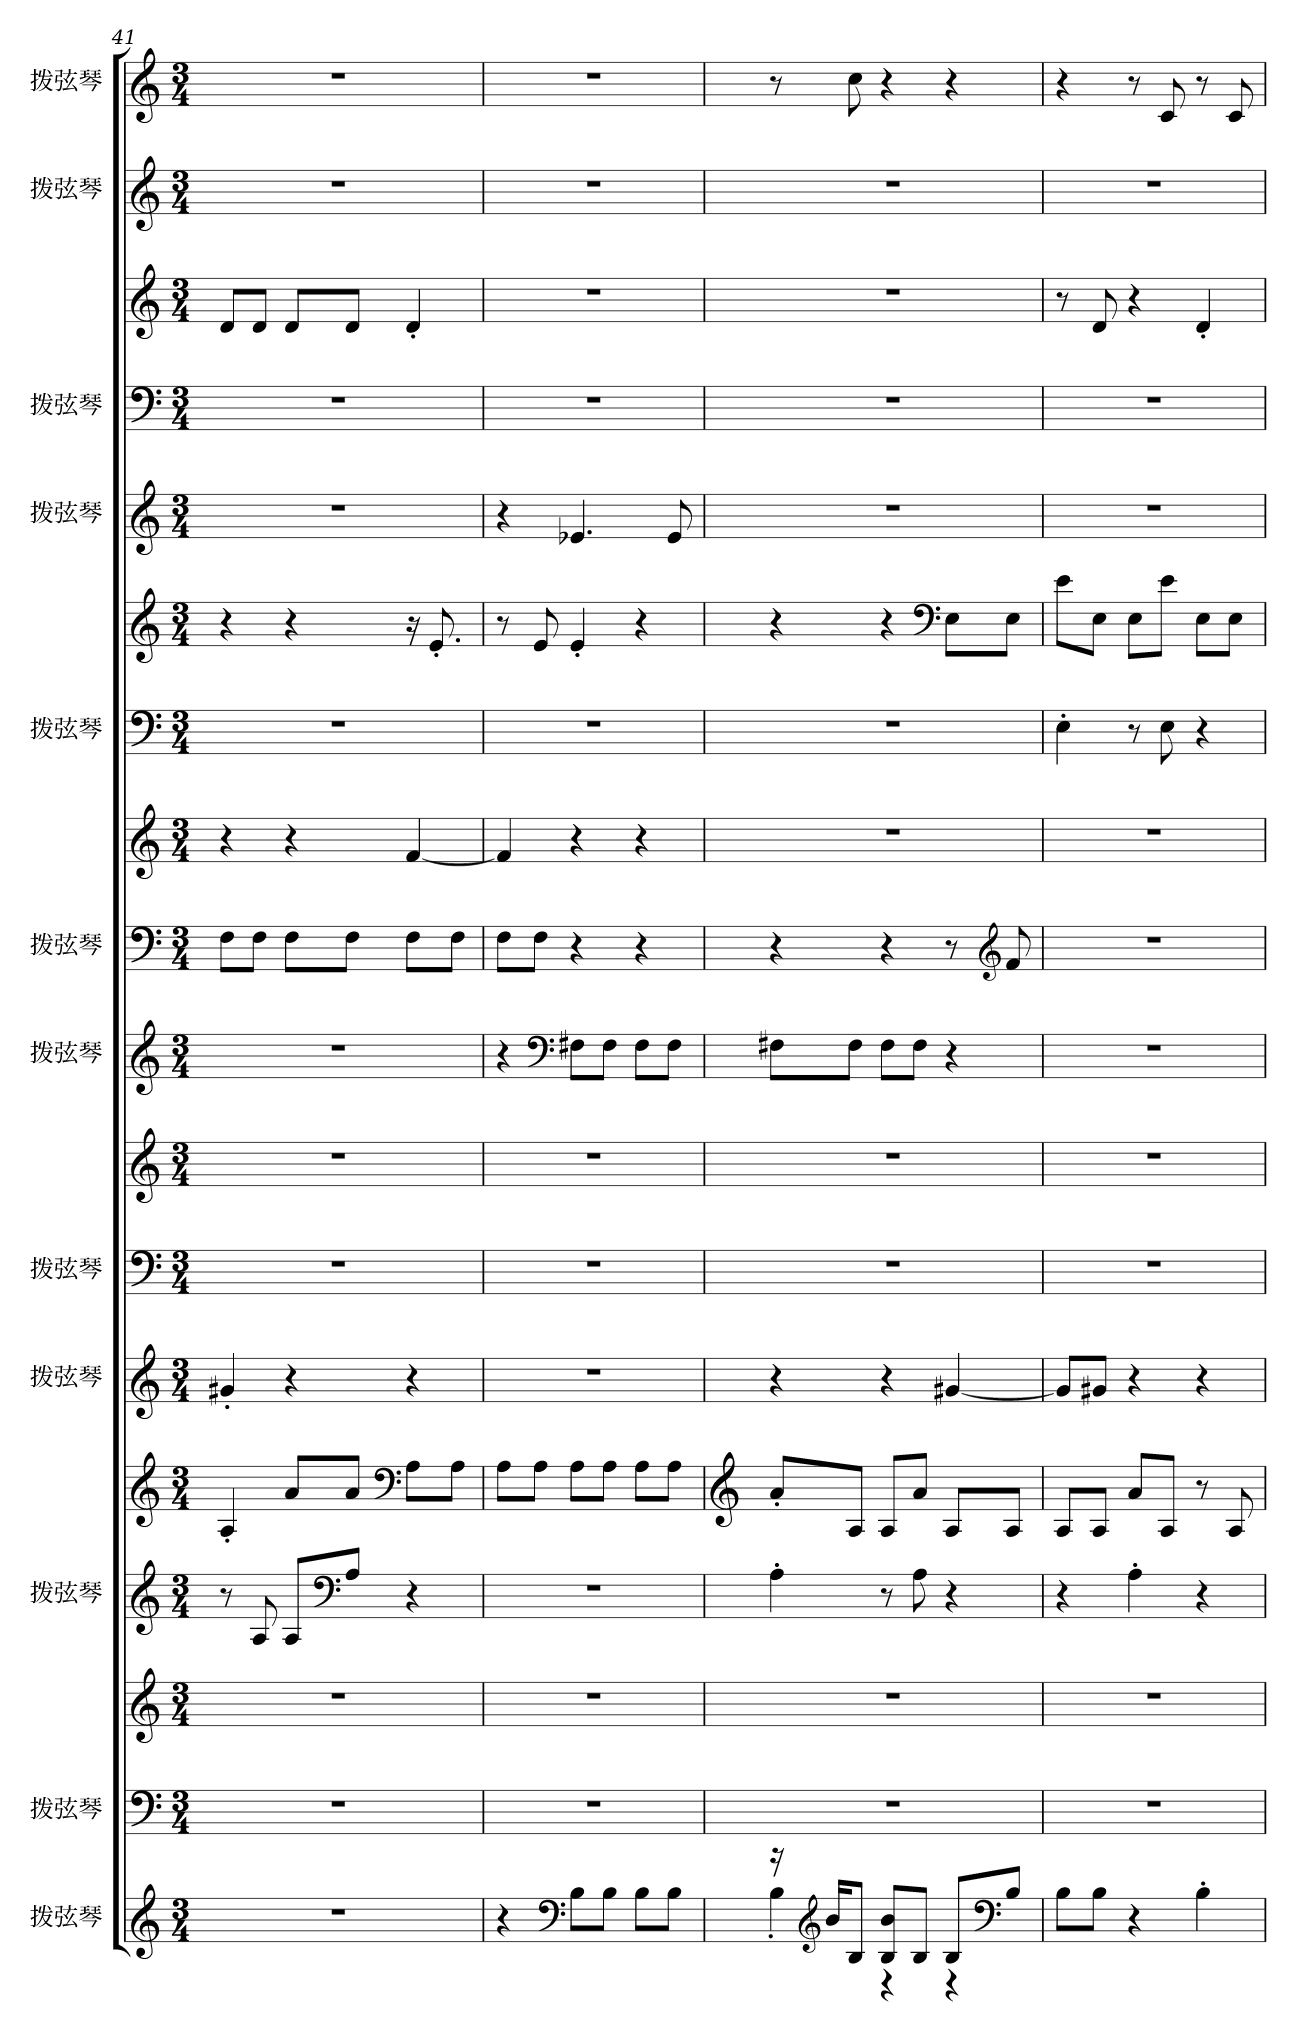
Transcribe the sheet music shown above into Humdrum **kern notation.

**kern	**kern	**kern	**kern	**kern	**kern	**kern	**kern	**kern	**kern	**kern	**kern	**kern	**kern	**kern	**kern	**kern	**kern
*part12	*part11	*part11	*part10	*part10	*part9	*part8	*part8	*part7	*part6	*part6	*part5	*part5	*part4	*part3	*part3	*part2	*part1
*staff18	*staff17	*staff16	*staff15	*staff14	*staff13	*staff12	*staff11	*staff10	*staff9	*staff8	*staff7	*staff6	*staff5	*staff4	*staff3	*staff2	*staff1
*I"拨弦琴	*I"拨弦琴	*	*I"拨弦琴	*	*I"拨弦琴	*I"拨弦琴	*	*I"拨弦琴	*I"拨弦琴	*	*I"拨弦琴	*	*I"拨弦琴	*I"拨弦琴	*	*I"拨弦琴	*I"拨弦琴
!!LO:PB:g=z
*clefG2	*clefF4	*clefG2	*clefG2	*clefG2	*clefG2	*clefF4	*clefG2	*clefG2	*clefF4	*clefG2	*clefF4	*clefG2	*clefG2	*clefF4	*clefG2	*clefG2	*clefG2
*k[]	*k[]	*k[]	*k[]	*k[]	*k[]	*k[]	*k[]	*k[]	*k[]	*k[]	*k[]	*k[]	*k[]	*k[]	*k[]	*k[]	*k[]
*M3/4	*M3/4	*M3/4	*M3/4	*M3/4	*M3/4	*M3/4	*M3/4	*M3/4	*M3/4	*M3/4	*M3/4	*M3/4	*M3/4	*M3/4	*M3/4	*M3/4	*M3/4
=41	=41	=41	=41	=41	=41	=41	=41	=41	=41	=41	=41	=41	=41	=41	=41	=41	=41
2.r	2.r	2.r	8r	4A'/	4g#X'/	2.r	2.r	2.r	8F\L	4r	2.r	4r	2.r	2.r	8d/L	2.r	2.r
.	.	.	8A/	.	.	.	.	.	8F\J	.	.	.	.	.	8d/J	.	.
.	.	.	8A/L	8a/L	4r	.	.	.	8F\L	4r	.	4r	.	.	8d/L	.	.
*	*	*	*clefF4	*	*	*	*	*	*	*	*	*	*	*	*	*	*
.	.	.	8A/J	8a/J	.	.	.	.	8F\J	.	.	.	.	.	8d/J	.	.
*	*	*	*	*clefF4	*	*	*	*	*	*	*	*	*	*	*	*	*
.	.	.	4r	8A\L	4r	.	.	.	8F\L	[4f/	.	16r	.	.	4d'/	.	.
.	.	.	.	.	.	.	.	.	.	.	.	8.e'/	.	.	.	.	.
.	.	.	.	8A\J	.	.	.	.	8F\J	.	.	.	.	.	.	.	.
=42	=42	=42	=42	=42	=42	=42	=42	=42	=42	=42	=42	=42	=42	=42	=42	=42	=42
4r	2.r	2.r	2.r	8A\L	2.r	2.r	2.r	4r	8F\L	4f/]	2.r	8r	4r	2.r	2.r	2.r	2.r
.	.	.	.	8A\J	.	.	.	.	8F\J	.	.	8e/	.	.	.	.	.
*clefF4	*	*	*	*	*	*	*	*clefF4	*	*	*	*	*	*	*	*	*
8B\L	.	.	.	8A\L	.	.	.	8F#X\L	4r	4r	.	4e'/	4.e-X/	.	.	.	.
8B\J	.	.	.	8A\J	.	.	.	8F#\J	.	.	.	.	.	.	.	.	.
8B\L	.	.	.	8A\L	.	.	.	8F#\L	4r	4r	.	4r	.	.	.	.	.
8B\J	.	.	.	8A\J	.	.	.	8F#\J	.	.	.	.	8e-/	.	.	.	.
=43	=43	=43	=43	=43	=43	=43	=43	=43	=43	=43	=43	=43	=43	=43	=43	=43	=43
*	*	*	*	*clefG2	*	*	*	*	*	*	*	*	*	*	*	*	*
*^	*	*	*	*	*	*	*	*	*	*	*	*	*	*	*	*	*
16r	4B'\	2.r	2.r	4A'\	8a'/L	4r	2.r	2.r	8F#X\L	4r	2.r	2.r	4r	2.r	2.r	2.r	2.r	8r
*clefG2	*	*	*	*	*	*	*	*	*	*	*	*	*	*	*	*	*	*
16b/KL	.	.	.	.	.	.	.	.	.	.	.	.	.	.	.	.	.	.
8B/J	.	.	.	.	8A/J	.	.	.	8F#\J	.	.	.	.	.	.	.	.	8cc\
8B/ 8b/L	4r	.	.	8r	8A/L	4r	.	.	8F#\L	4r	.	.	4r	.	.	.	.	4r
8B/J	.	.	.	8A\	8a/J	.	.	.	8F#\J	.	.	.	.	.	.	.	.	.
*	*	*	*	*	*	*	*	*	*	*	*	*	*clefF4	*	*	*	*	*
8B/L	4r	.	.	4r	8A/L	[4g#X/	.	.	4r	8r	.	.	8E\L	.	.	.	.	4r
*clefF4	*	*	*	*	*	*	*	*	*	*clefG2	*	*	*	*	*	*	*	*
8B/J	.	.	.	.	8A/J	.	.	.	.	8f/	.	.	8E\J	.	.	.	.	.
*v	*v	*	*	*	*	*	*	*	*	*	*	*	*	*	*	*	*	*
!!LO:PB:g=z
=44	=44	=44	=44	=44	=44	=44	=44	=44	=44	=44	=44	=44	=44	=44	=44	=44	=44
8B\L	2.r	2.r	4r	8A/L	8g#/L]	2.r	2.r	2.r	2.r	2.r	4E'\	8e\L	2.r	2.r	8r	2.r	4r
8B\J	.	.	.	8A/J	8g#X/J	.	.	.	.	.	.	8E\J	.	.	8d/	.	.
4r	.	.	4A'\	8a/L	4r	.	.	.	.	.	8r	8E\L	.	.	4r	.	8r
.	.	.	.	8A/J	.	.	.	.	.	.	8E\	8e\J	.	.	.	.	8c/
4B'\	.	.	4r	8r	4r	.	.	.	.	.	4r	8E\L	.	.	4d'/	.	8r
.	.	.	.	8A/	.	.	.	.	.	.	.	8E\J	.	.	.	.	8c/
=	=	=	=	=	=	=	=	=	=	=	=	=	=	=	=	=	=
*-	*-	*-	*-	*-	*-	*-	*-	*-	*-	*-	*-	*-	*-	*-	*-	*-	*-
